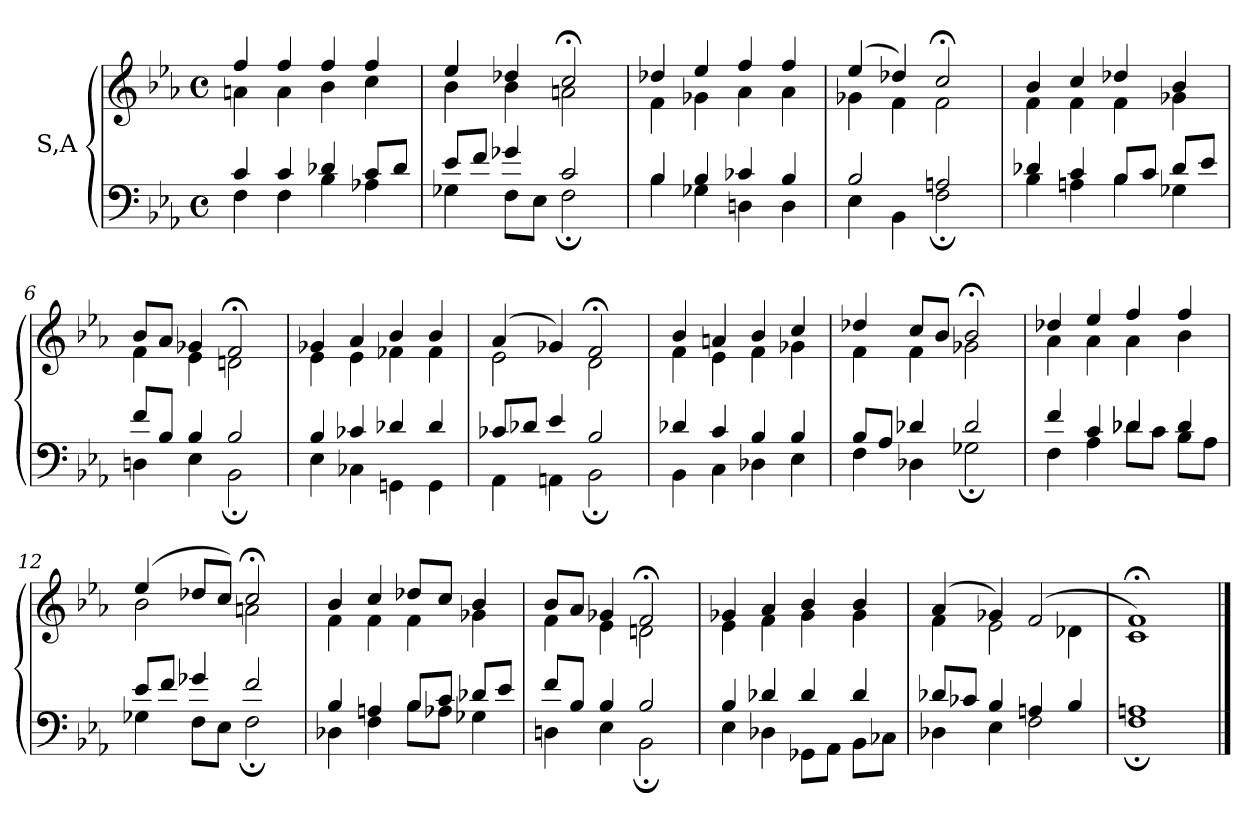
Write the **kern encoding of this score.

**kern	**kern
*part1	*part1
*staff2	*staff1
*I"S,A	*
!!LO:LB:g=z
*clefF4	*clefG2
*k[b-e-a-]	*k[b-e-a-]
*M4/4	*M4/4
*met(c)	*met(c)
=1	=1
*^	*^
4c	4F	4ff	4an
4c	4F	4ff	4a
4d-X	4B-	4ff	4b-
8cL	4A-X	4ff	4cc
8d-J	.	.	.
=2	=2	=2	=2
8e-L	4G-X	4ee-	4b-
8fJ	.	.	.
4g-X	8FL	4dd-X	4b-
.	8E-J	.	.
2c	2F;	2cc;<	2an
=3	=3	=3	=3
4B-	4B-	4dd-X	4f
4B-	4G-X	4ee-	4g-X
4c-X	4Dn	4ff	4a-
4B-	4D	4ff	4a-
=4	=4	=4	=4
2B-	4E-	(>4ee-	4g-X
.	4BB-	4dd-X)	4f
2An	2F;	2cc;<	2f
=5	=5	=5	=5
4d-X	4B-	4b-	4f
4c	4An	4cc	4f
8B-L	4B-	4dd-X	4f
8cJ	.	.	.
8d-L	4G-X	4b-	4g-X
8e-J	.	.	.
=6	=6	=6	=6
8fL	4Dn	8b-L	4f
8B-J	.	8a-J	.
4B-	4E-	4g-X	4e-
2B-	2BB-;	2f;<	2dn
!!LO:LB:g=z	!!
=7	=7	=7	=7
4B-	4E-	4g-X	4e-
4c-X	4C-X	4a-	4e-
4d-X	4GGn	4b-	4f-X
4d-	4GG	4b-	4f-
=8	=8	=8	=8
8c-XL	4AA-	(>4a-	2e-
8d-XJ	.	.	.
4e-	4AAn	4g-X)	.
2B-	2BB-;	2f;<	2d
=9	=9	=9	=9
4d-X	4BB-	4b-	4f
4c	4C	4an	4e-
4B-	4D-X	4b-	4f
4B-	4E-	4cc	4g-X
!!LO:PB:g=z	!!
=10	=10	=10	=10
8B-L	4F	4dd-X	4f
8A-J	.	.	.
4d-X	4D-X	8ccL	4f
.	.	8b-J	.
2d-	2G-X;	2b-;<	2g-X
=11	=11	=11	=11
4f	4F	4dd-X	4a-
4c	4A-	4ee-	4a-
4d-X	8d-L	4ff	4a-
.	8cJ	.	.
4d-	8B-L	4ff	4b-
.	8A-J	.	.
=12	=12	=12	=12
8e-L	4G-X	(>4ee-	2b-
8fJ	.	.	.
4g-X	8FL	8dd-XL	.
.	8E-J	8ccJ)	.
2f	2F;	2cc;<	2an
=13	=13	=13	=13
4B-	4D-X	4b-	4f
4An	4F	4cc	4f
8B-L	8B-L	8dd-XL	4f
8cJ	8A-XJ	8ccJ	.
8d-XL	4G-X	4b-	4g-X
8e-J	.	.	.
!!LO:LB:g=z	!!
=14	=14	=14	=14
8fL	4Dn	8b-L	4f
8B-J	.	8a-J	.
4B-	4E-	4g-X	4e-
2B-	2BB-;	2f;<	2dn
=15	=15	=15	=15
4B-	4E-	4g-X	4e-
4d-X	4D-X	4a-	4f
4d-	8GG-XL	4b-	4g-
.	8AA-J	.	.
4d-	8BB-L	4b-	4g-
.	8C-XJ	.	.
=16	=16	=16	=16
8d-XL	4D-X	(>4a-	4f
8c-XJ	.	.	.
4B-	4E-	4g-X)	2e-
4An	2F	(>2f	.
4B-	.	.	4d-X
=17	=17	=17	=17
1An	1F;	1f;<)	1c
*v	*v	*	*
*	*v	*v
==	==
*-	*-
